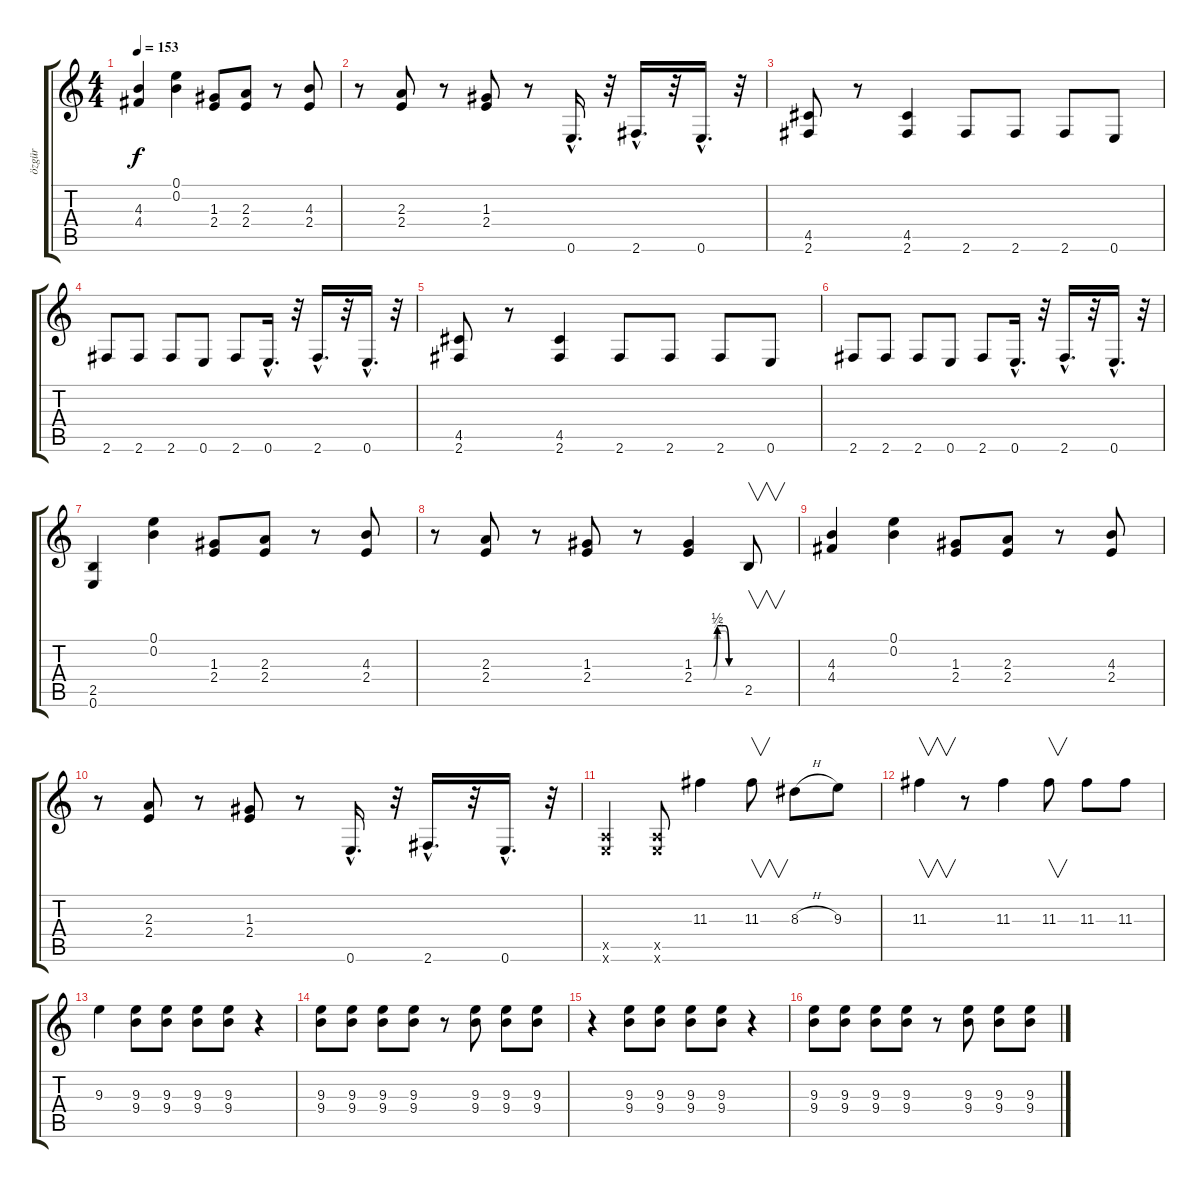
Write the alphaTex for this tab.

\track ("özgür" "özgür") {instrument overdrivenguitar}
\staff {score tabs}
\tuning (E4 B3 G3 D3 A2 E2) {hide}
\ts (4 4)
\tempo 153
\clef g2
\ks c
(4.3 4.4).4{dy f} (0.1 0.2).4 (1.3 2.4).8 (2.3 2.4).8 r.8 (4.3 2.4).8 |
r.8 (2.3 2.4).8 r.8 (1.3 2.4).8 r.8 0.6{hac}.16{d} r.32 2.6{hac}.16{d} r.32 0.6{hac}.16{d} r.32 |
(4.5 2.6).8 r.8 (4.5 2.6).4 2.6.8 2.6.8 2.6.8 0.6.8 |
2.6.8 2.6.8 2.6.8 0.6.8 2.6.8 0.6{hac}.16{d} r.32 2.6{hac}.16{d} r.32 0.6{hac}.16{d} r.32 |
(4.5 2.6).8 r.8 (4.5 2.6).4 2.6.8 2.6.8 2.6.8 0.6.8 |
2.6.8 2.6.8 2.6.8 0.6.8 2.6.8 0.6{hac}.16{d} r.32 2.6{hac}.16{d} r.32 0.6{hac}.16{d} r.32 |
(2.5 0.6).4 (0.1 0.2).4 (1.3 2.4).8 (2.3 2.4).8 r.8 (4.3 2.4).8 |
r.8 (2.3 2.4).8 r.8 (1.3 2.4).8 r.8 (1.3{be (custom 0 0 10 0 15 0 20 0 25 0 30 2 35 2 40 2 45 0 60 0)} 2.4{be (custom 0 0 15 0 20 0 25 0 30 1 35 1 40 1 45 0 60 0)}).4 2.5.8{v} |
(4.3 4.4).4 (0.1 0.2).4 (1.3 2.4).8 (2.3 2.4).8 r.8 (4.3 2.4).8 |
r.8 (2.3 2.4).8 r.8 (1.3 2.4).8 r.8 0.6{hac}.16{d} r.32 2.6{hac}.16{d} r.32 0.6{hac}.16{d} r.32 |
(0.5{x} 0.6{x}).4{volume 10} (0.5{x} 0.6{x}).8 11.3.4 11.3.8{v} 8.3{h}.8 9.3.8 |
11.3.4{v} r.8 11.3.4 11.3.8{v} 11.3.8 11.3.8 |
9.3.4 (9.3 9.4).8{volume 10} (9.3 9.4).8 (9.3 9.4).8 (9.3 9.4).8 r.4 |
(9.3 9.4).8 (9.3 9.4).8 (9.3 9.4).8 (9.3 9.4).8 r.8 (9.3 9.4).8 (9.3 9.4).8 (9.3 9.4).8 |
r.4 (9.3 9.4).8 (9.3 9.4).8 (9.3 9.4).8 (9.3 9.4).8 r.4 |
(9.3 9.4).8 (9.3 9.4).8 (9.3 9.4).8 (9.3 9.4).8 r.8 (9.3 9.4).8 (9.3 9.4).8 (9.3 9.4).8
